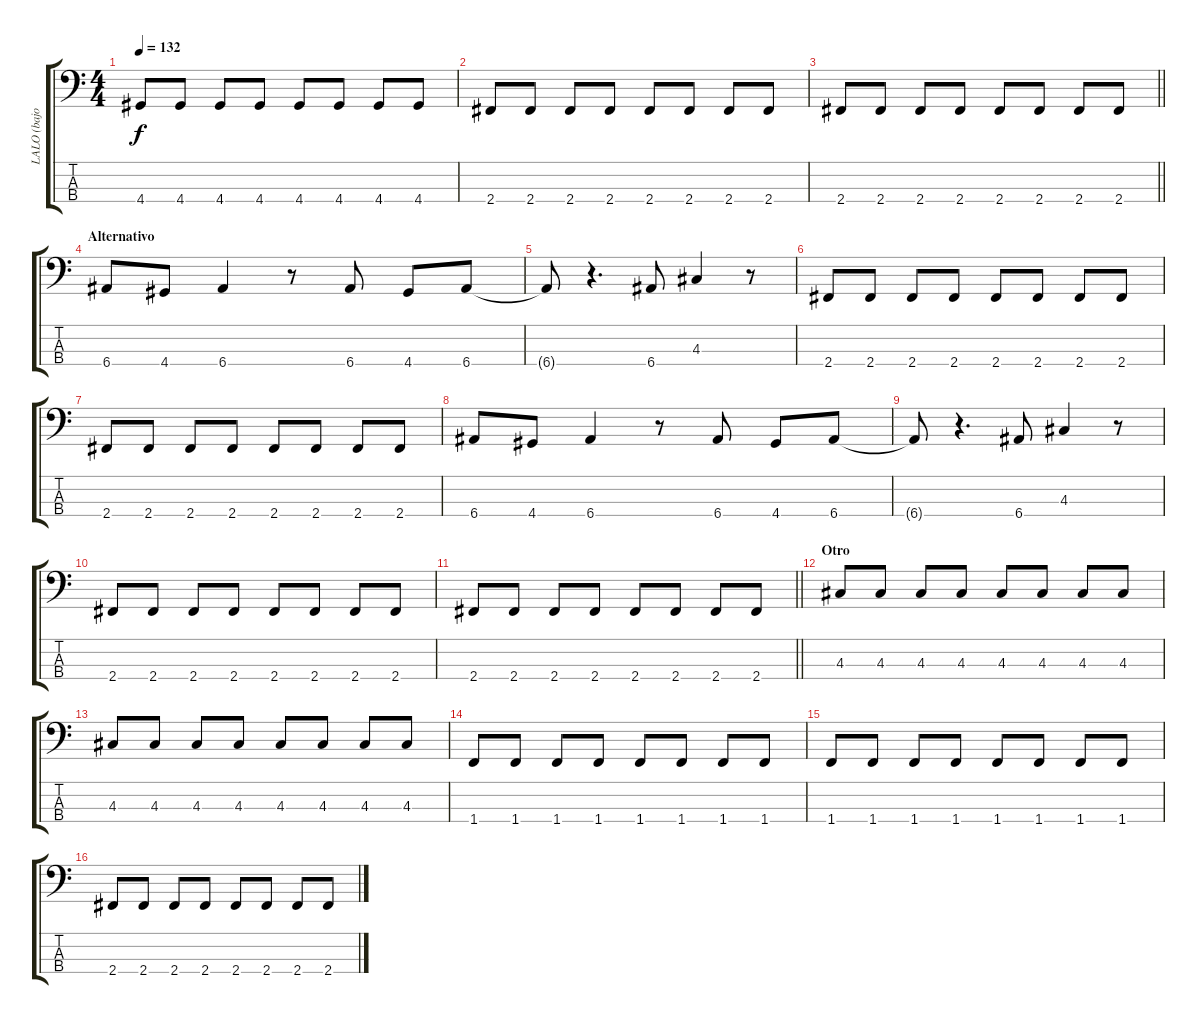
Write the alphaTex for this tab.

\track ("LALO (bajo)" "LALO (bajo") {instrument electricbassfinger}
\staff {score tabs}
\tuning (G2 D2 A1 E1) {hide}
\ts (4 4)
\tempo 132
\clef f4
\ks c
4.4.8{dy f} 4.4.8 4.4.8 4.4.8 4.4.8 4.4.8 4.4.8 4.4.8 |
2.4.8 2.4.8 2.4.8 2.4.8 2.4.8 2.4.8 2.4.8 2.4.8 |
\barLineRight lightlight
2.4.8 2.4.8 2.4.8 2.4.8 2.4.8 2.4.8 2.4.8 2.4.8 |
\section ("" "Alternativo")
6.4.8 4.4.8 6.4.4 r.8 6.4.8 4.4.8 6.4.8 |
6.4{t}.8 r.4{d} 6.4.8 4.3.4 r.8 |
2.4.8 2.4.8 2.4.8 2.4.8 2.4.8 2.4.8 2.4.8 2.4.8 |
2.4.8 2.4.8 2.4.8 2.4.8 2.4.8 2.4.8 2.4.8 2.4.8 |
6.4.8 4.4.8 6.4.4 r.8 6.4.8 4.4.8 6.4.8 |
6.4{t}.8 r.4{d} 6.4.8 4.3.4 r.8 |
2.4.8 2.4.8 2.4.8 2.4.8 2.4.8 2.4.8 2.4.8 2.4.8 |
\barLineRight lightlight
2.4.8 2.4.8 2.4.8 2.4.8 2.4.8 2.4.8 2.4.8 2.4.8 |
\section ("" "Otro")
4.3.8 4.3.8 4.3.8 4.3.8 4.3.8 4.3.8 4.3.8 4.3.8 |
4.3.8 4.3.8 4.3.8 4.3.8 4.3.8 4.3.8 4.3.8 4.3.8 |
1.4.8 1.4.8 1.4.8 1.4.8 1.4.8 1.4.8 1.4.8 1.4.8 |
1.4.8 1.4.8 1.4.8 1.4.8 1.4.8 1.4.8 1.4.8 1.4.8 |
2.4.8 2.4.8 2.4.8 2.4.8 2.4.8 2.4.8 2.4.8 2.4.8
